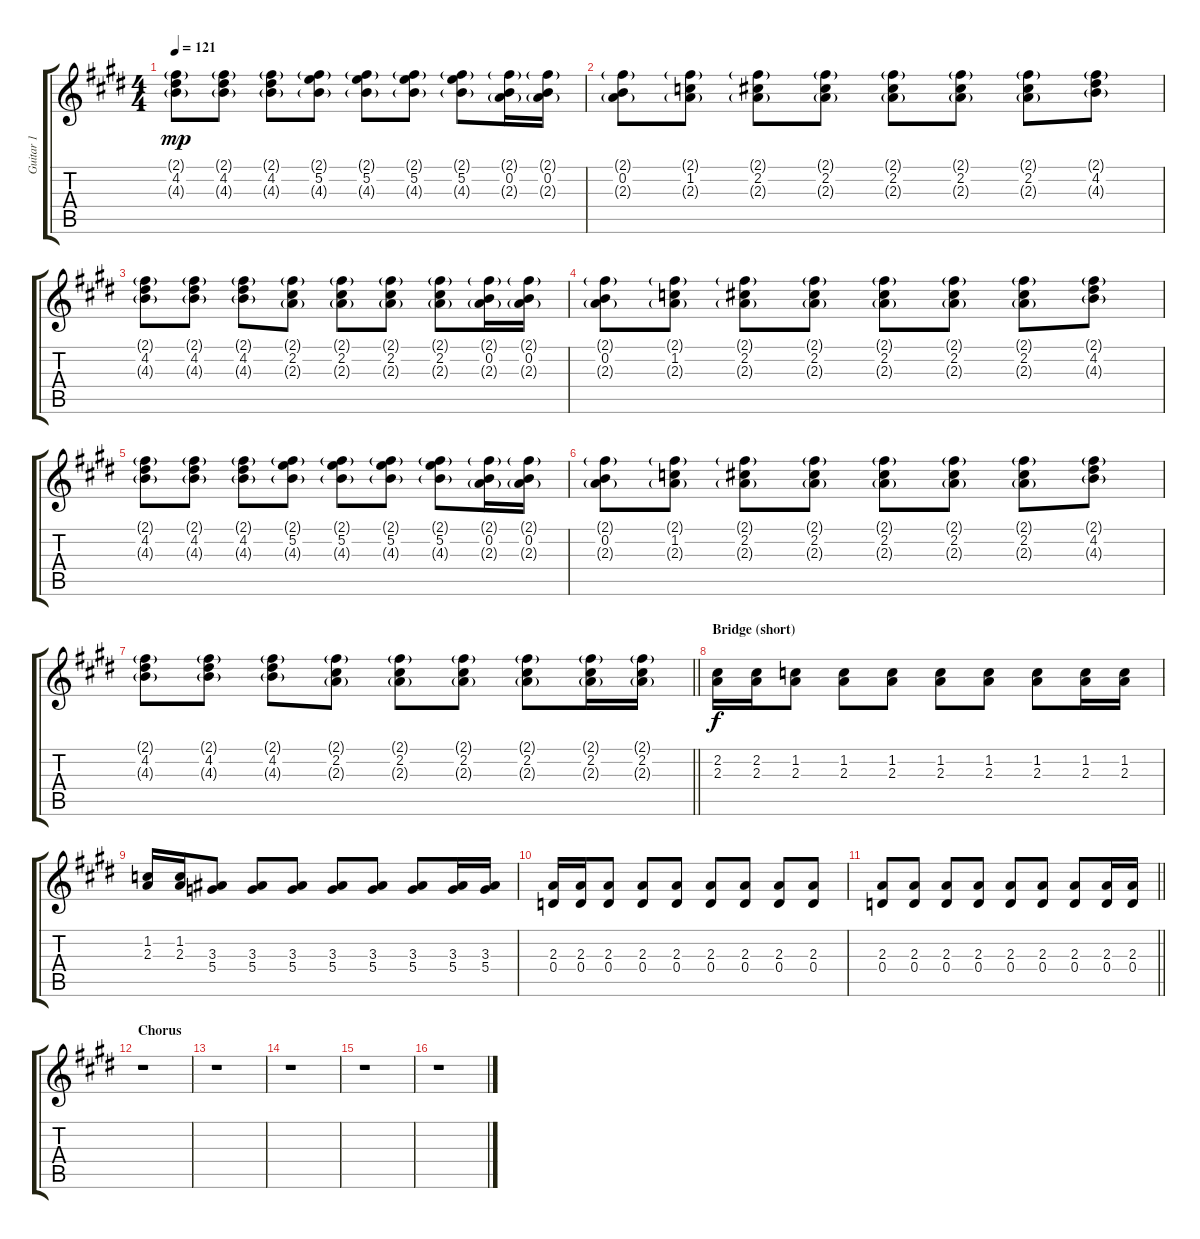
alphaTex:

\track ("Guitar 1" "Guitar 1") {instrument electricguitarclean}
\staff {score tabs}
\tuning (E4 B3 G3 D3 A2 D2) {hide}
\ts (4 4)
\tempo 121
\clef g2
\ks c#minor
(2.1{g} 4.2 4.3{g}).8{dy mp} (2.1{g} 4.2 4.3{g}).8 (2.1{g} 4.2 4.3{g}).8 (2.1{g} 5.2 4.3{g}).8 (2.1{g} 5.2 4.3{g}).8 (2.1{g} 5.2 4.3{g}).8 (2.1{g} 5.2 4.3{g}).8 (2.1{g} 0.2 2.3{g}).16 (2.1{g} 0.2 2.3{g}).16 |
(2.1{g} 0.2 2.3{g}).8 (2.1{g} 1.2 2.3{g}).8 (2.1{g} 2.2 2.3{g}).8 (2.1{g} 2.2 2.3{g}).8 (2.1{g} 2.2 2.3{g}).8 (2.1{g} 2.2 2.3{g}).8 (2.1{g} 2.2 2.3{g}).8 (2.1{g} 4.2 4.3{g}).8 |
(2.1{g} 4.2 4.3{g}).8 (2.1{g} 4.2 4.3{g}).8 (2.1{g} 4.2 4.3{g}).8 (2.1{g} 2.2 2.3{g}).8 (2.1{g} 2.2 2.3{g}).8 (2.1{g} 2.2 2.3{g}).8 (2.1{g} 2.2 2.3{g}).8 (2.1{g} 0.2 2.3{g}).16 (2.1{g} 0.2 2.3{g}).16 |
(2.1{g} 0.2 2.3{g}).8 (2.1{g} 1.2 2.3{g}).8 (2.1{g} 2.2 2.3{g}).8 (2.1{g} 2.2 2.3{g}).8 (2.1{g} 2.2 2.3{g}).8 (2.1{g} 2.2 2.3{g}).8 (2.1{g} 2.2 2.3{g}).8 (2.1{g} 4.2 4.3{g}).8 |
(2.1{g} 4.2 4.3{g}).8 (2.1{g} 4.2 4.3{g}).8 (2.1{g} 4.2 4.3{g}).8 (2.1{g} 5.2 4.3{g}).8 (2.1{g} 5.2 4.3{g}).8 (2.1{g} 5.2 4.3{g}).8 (2.1{g} 5.2 4.3{g}).8 (2.1{g} 0.2 2.3{g}).16 (2.1{g} 0.2 2.3{g}).16 |
(2.1{g} 0.2 2.3{g}).8 (2.1{g} 1.2 2.3{g}).8 (2.1{g} 2.2 2.3{g}).8 (2.1{g} 2.2 2.3{g}).8 (2.1{g} 2.2 2.3{g}).8 (2.1{g} 2.2 2.3{g}).8 (2.1{g} 2.2 2.3{g}).8 (2.1{g} 4.2 4.3{g}).8 |
\barLineRight lightlight
(2.1{g} 4.2 4.3{g}).8 (2.1{g} 4.2 4.3{g}).8 (2.1{g} 4.2 4.3{g}).8 (2.1{g} 2.2 2.3{g}).8 (2.1{g} 2.2 2.3{g}).8 (2.1{g} 2.2 2.3{g}).8 (2.1{g} 2.2 2.3{g}).8 (2.1{g} 2.2 2.3{g}).16 (2.1{g} 2.2 2.3{g}).16 |
\section ("" "Bridge (short)")
(2.2 2.3).16{dy f} (2.2 2.3).16 (1.2 2.3).8 (1.2 2.3).8 (1.2 2.3).8 (1.2 2.3).8 (1.2 2.3).8 (1.2 2.3).8 (1.2 2.3).16 (1.2 2.3).16 |
(1.2 2.3).16 (1.2 2.3).16 (3.3 5.4).8 (3.3 5.4).8 (3.3 5.4).8 (3.3 5.4).8 (3.3 5.4).8 (3.3 5.4).8 (3.3 5.4).16 (3.3 5.4).16 |
(2.3 0.4).16 (2.3 0.4).16 (2.3 0.4).8 (2.3 0.4).8 (2.3 0.4).8 (2.3 0.4).8 (2.3 0.4).8 (2.3 0.4).8 (2.3 0.4).8 |
\barLineRight lightlight
(2.3 0.4).8 (2.3 0.4).8 (2.3 0.4).8 (2.3 0.4).8 (2.3 0.4).8 (2.3 0.4).8 (2.3 0.4).8 (2.3 0.4).16 (2.3 0.4).16 |
\section ("" "Chorus")
r.1 |
r.1 |
r.1 |
r.1 |
r.1
